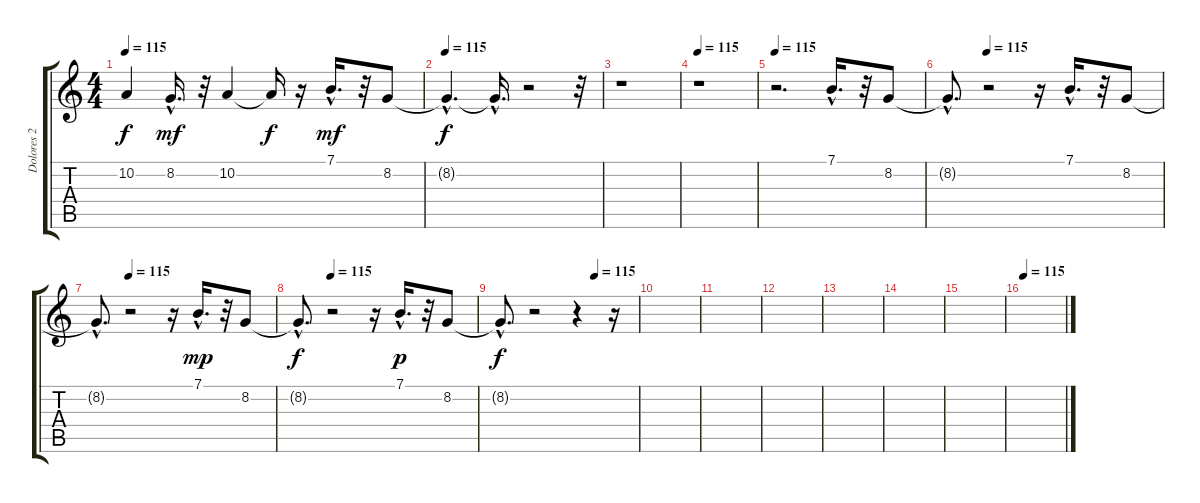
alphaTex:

\track ("Dolores 2" "Dolores 2") {instrument pad3polysynth}
\staff {score tabs}
\tuning (E4 B3 G3 D3 A2 E2) {hide}
\ts (4 4)
\tempo 115
\clef g2
\ks c
10.2{t}.4{dy f} 8.2{hac}.16{d dy mf} r.32 10.2.4 10.2{t}.16{dy f} r.16 7.1{hac}.16{d dy mf} r.32 8.2.8 |
\tempo 115
8.2{hac t}.4{d dy f} 8.2{hac t}.16{d} r.2 r.32 |
r.1 |
\tempo 115
r.1 |
\tempo 115
r.2{d} 7.1{hac}.16{d} r.32 8.2.8 |
\tempo (115 0.1875)
8.2{hac t}.8{d} r.2 r.16 7.1{hac}.16{d} r.32 8.2.8 |
\tempo (115 0.1875)
8.2{hac t}.8{d} r.2 r.16 7.1{hac}.16{d dy mp} r.32 8.2.8 |
\tempo (115 0.1875)
8.2{hac t}.8{d dy f} r.2 r.16 7.1{hac}.16{d dy p} r.32 8.2.8 |
\tempo (115 0.6875)
8.2{hac t}.8{d dy f} r.2 r.4 r.16 |
|
|
|
|
|
|
\tempo 115
